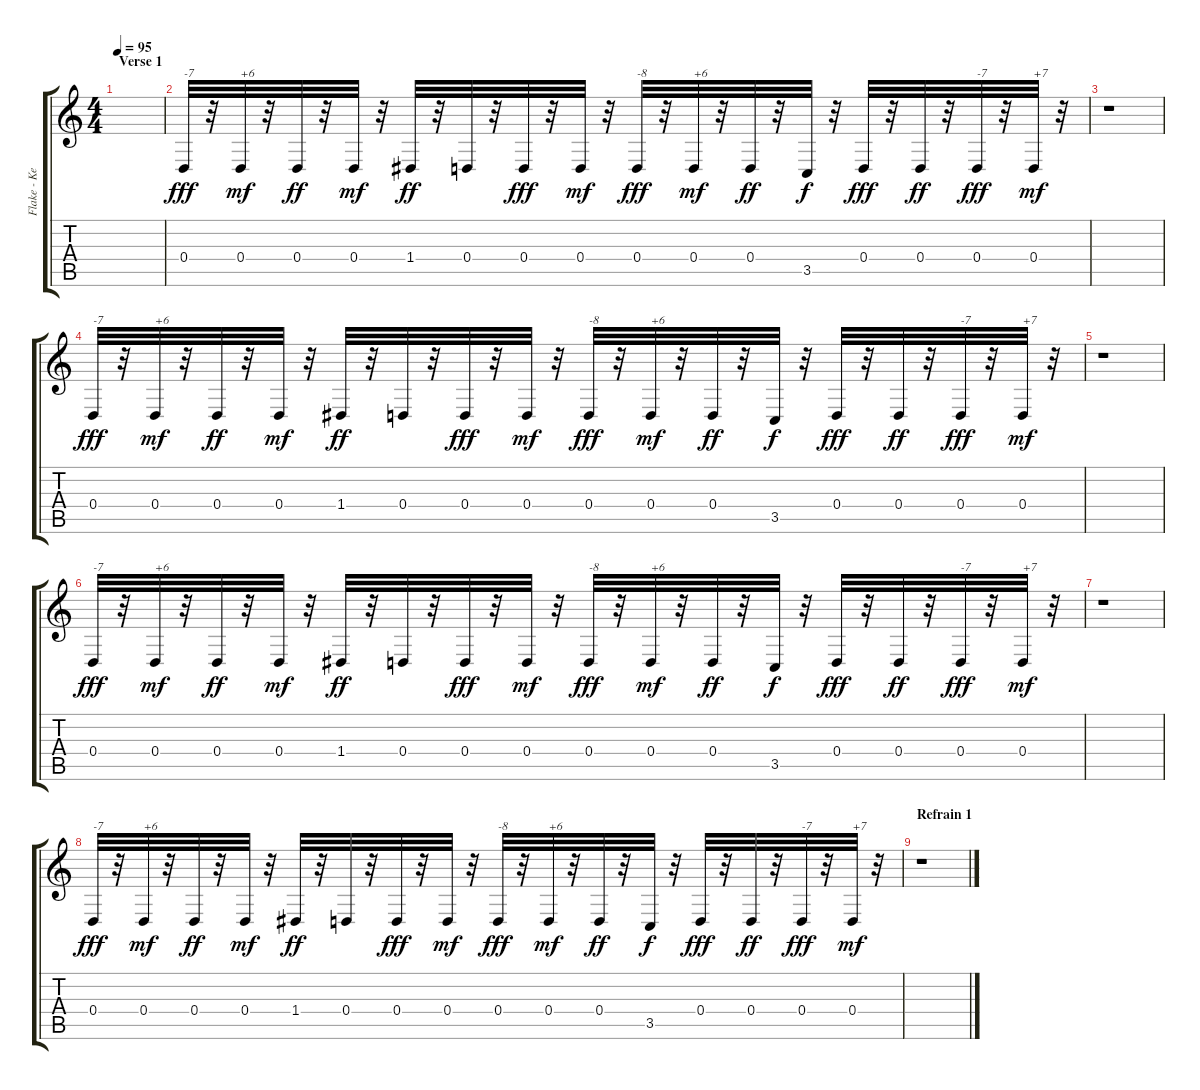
\track ("Flake - Keys" "Flake - Ke") {instrument pad1newage}
\staff {score tabs}
\tuning (E4 B3 G3 D3 A2 E2) {hide}
\ts (4 4)
\section ("" "Verse 1")
\tempo 95
\clef g2
\ks c
|
0.4.32{txt "-7" dy fff balance 1} r.32 0.4.32{txt "+6" dy mf balance 14} r.32 0.4.32{dy ff} r.32 0.4.32{dy mf} r.32 1.4.32{dy ff} r.32 0.4.32 r.32 0.4.32{dy fff} r.32 0.4.32{dy mf} r.32 0.4.32{txt "-8" dy fff balance 0} r.32 0.4.32{txt "+6" dy mf balance 14} r.32 0.4.32{dy ff} r.32 3.5.32{dy f} r.32 0.4.32{dy fff} r.32 0.4.32{dy ff} r.32 0.4.32{txt "-7" dy fff balance 1} r.32 0.4.32{txt "+7" dy mf balance 15} r.32 |
r.1 |
0.4.32{txt "-7" dy fff balance 1} r.32 0.4.32{txt "+6" dy mf balance 14} r.32 0.4.32{dy ff} r.32 0.4.32{dy mf} r.32 1.4.32{dy ff} r.32 0.4.32 r.32 0.4.32{dy fff} r.32 0.4.32{dy mf} r.32 0.4.32{txt "-8" dy fff balance 0} r.32 0.4.32{txt "+6" dy mf balance 14} r.32 0.4.32{dy ff} r.32 3.5.32{dy f} r.32 0.4.32{dy fff} r.32 0.4.32{dy ff} r.32 0.4.32{txt "-7" dy fff balance 1} r.32 0.4.32{txt "+7" dy mf balance 15} r.32 |
r.1 |
0.4.32{txt "-7" dy fff balance 1} r.32 0.4.32{txt "+6" dy mf balance 14} r.32 0.4.32{dy ff} r.32 0.4.32{dy mf} r.32 1.4.32{dy ff} r.32 0.4.32 r.32 0.4.32{dy fff} r.32 0.4.32{dy mf} r.32 0.4.32{txt "-8" dy fff balance 0} r.32 0.4.32{txt "+6" dy mf balance 14} r.32 0.4.32{dy ff} r.32 3.5.32{dy f} r.32 0.4.32{dy fff} r.32 0.4.32{dy ff} r.32 0.4.32{txt "-7" dy fff balance 1} r.32 0.4.32{txt "+7" dy mf balance 15} r.32 |
r.1 |
0.4.32{txt "-7" dy fff balance 1} r.32 0.4.32{txt "+6" dy mf balance 14} r.32 0.4.32{dy ff} r.32 0.4.32{dy mf} r.32 1.4.32{dy ff} r.32 0.4.32 r.32 0.4.32{dy fff} r.32 0.4.32{dy mf} r.32 0.4.32{txt "-8" dy fff balance 0} r.32 0.4.32{txt "+6" dy mf balance 14} r.32 0.4.32{dy ff} r.32 3.5.32{dy f} r.32 0.4.32{dy fff} r.32 0.4.32{dy ff} r.32 0.4.32{txt "-7" dy fff balance 1} r.32 0.4.32{txt "+7" dy mf balance 15} r.32 |
\section ("" "Refrain 1")
r.1
